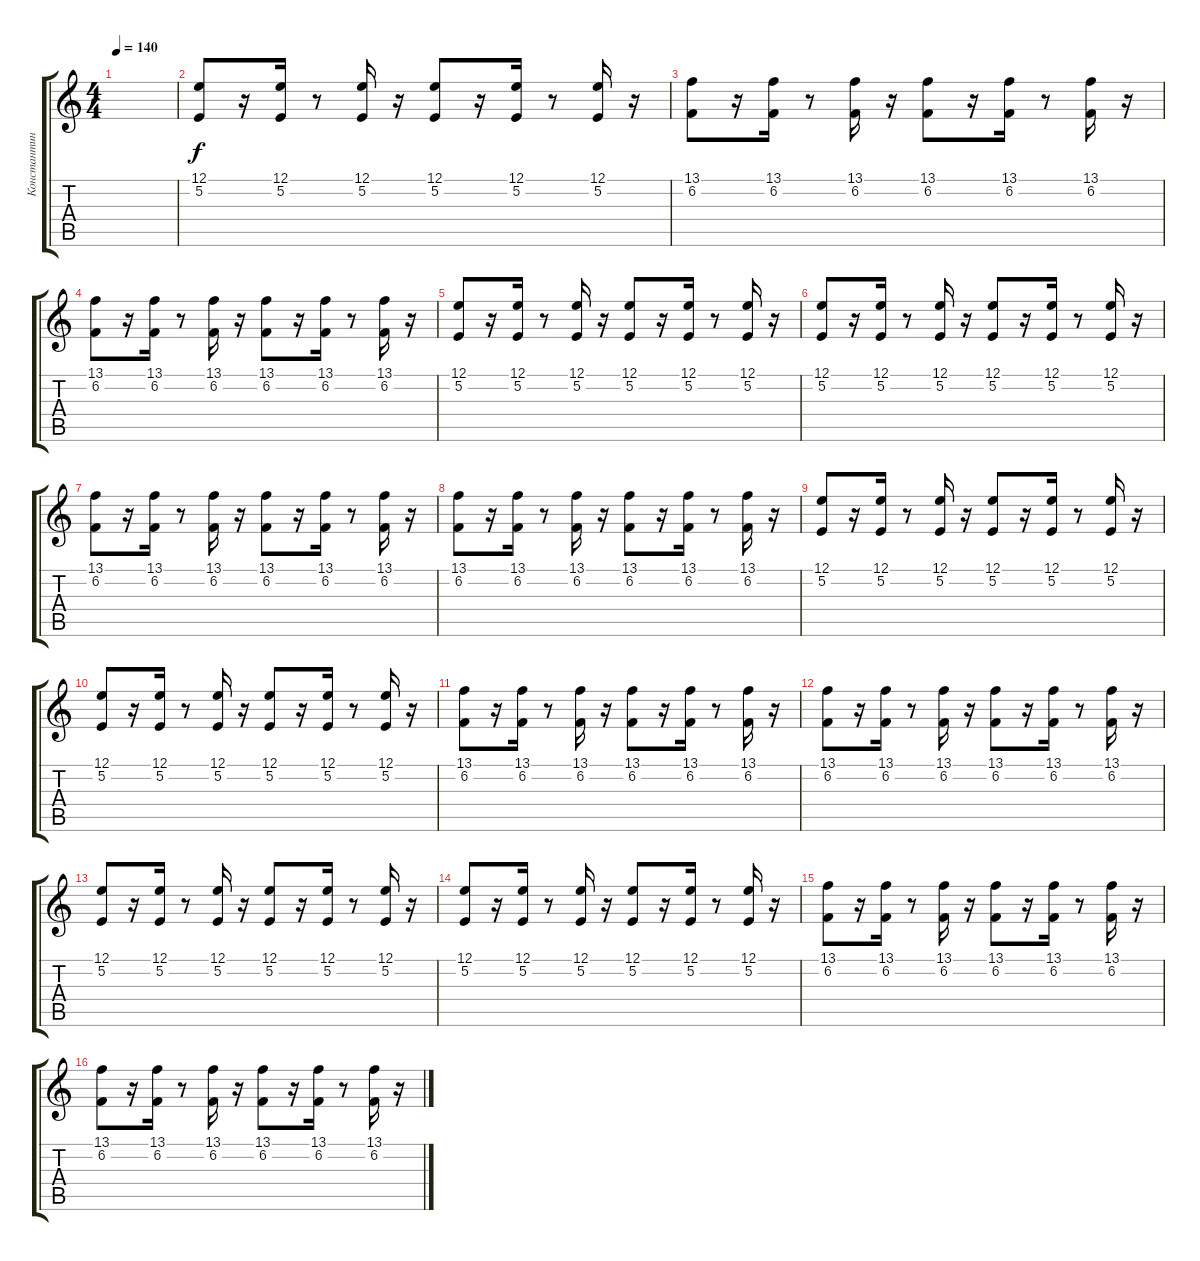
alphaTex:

\track ("Константин Бекрев" "Константин") {instrument tremolostrings}
\staff {score tabs}
\tuning (E4 B3 G3 D3 A2 E2) {hide}
\ts (4 4)
\tempo 140
\clef g2
\ks c
|
(12.1 5.2).8 r.16 (12.1 5.2).16 r.8 (12.1 5.2).16 r.16 (12.1 5.2).8 r.16 (12.1 5.2).16 r.8 (12.1 5.2).16 r.16 |
(13.1 6.2).8 r.16 (13.1 6.2).16 r.8 (13.1 6.2).16 r.16 (13.1 6.2).8 r.16 (13.1 6.2).16 r.8 (13.1 6.2).16 r.16 |
(13.1 6.2).8 r.16 (13.1 6.2).16 r.8 (13.1 6.2).16 r.16 (13.1 6.2).8 r.16 (13.1 6.2).16 r.8 (13.1 6.2).16 r.16 |
(12.1 5.2).8 r.16 (12.1 5.2).16 r.8 (12.1 5.2).16 r.16 (12.1 5.2).8 r.16 (12.1 5.2).16 r.8 (12.1 5.2).16 r.16 |
(12.1 5.2).8 r.16 (12.1 5.2).16 r.8 (12.1 5.2).16 r.16 (12.1 5.2).8 r.16 (12.1 5.2).16 r.8 (12.1 5.2).16 r.16 |
(13.1 6.2).8 r.16 (13.1 6.2).16 r.8 (13.1 6.2).16 r.16 (13.1 6.2).8 r.16 (13.1 6.2).16 r.8 (13.1 6.2).16 r.16 |
(13.1 6.2).8 r.16 (13.1 6.2).16 r.8 (13.1 6.2).16 r.16 (13.1 6.2).8 r.16 (13.1 6.2).16 r.8 (13.1 6.2).16 r.16 |
(12.1 5.2).8 r.16 (12.1 5.2).16 r.8 (12.1 5.2).16 r.16 (12.1 5.2).8 r.16 (12.1 5.2).16 r.8 (12.1 5.2).16 r.16 |
(12.1 5.2).8 r.16 (12.1 5.2).16 r.8 (12.1 5.2).16 r.16 (12.1 5.2).8 r.16 (12.1 5.2).16 r.8 (12.1 5.2).16 r.16 |
(13.1 6.2).8 r.16 (13.1 6.2).16 r.8 (13.1 6.2).16 r.16 (13.1 6.2).8 r.16 (13.1 6.2).16 r.8 (13.1 6.2).16 r.16 |
(13.1 6.2).8 r.16 (13.1 6.2).16 r.8 (13.1 6.2).16 r.16 (13.1 6.2).8 r.16 (13.1 6.2).16 r.8 (13.1 6.2).16 r.16 |
(12.1 5.2).8 r.16 (12.1 5.2).16 r.8 (12.1 5.2).16 r.16 (12.1 5.2).8 r.16 (12.1 5.2).16 r.8 (12.1 5.2).16 r.16 |
(12.1 5.2).8 r.16 (12.1 5.2).16 r.8 (12.1 5.2).16 r.16 (12.1 5.2).8 r.16 (12.1 5.2).16 r.8 (12.1 5.2).16 r.16 |
(13.1 6.2).8 r.16 (13.1 6.2).16 r.8 (13.1 6.2).16 r.16 (13.1 6.2).8 r.16 (13.1 6.2).16 r.8 (13.1 6.2).16 r.16 |
(13.1 6.2).8 r.16 (13.1 6.2).16 r.8 (13.1 6.2).16 r.16 (13.1 6.2).8 r.16 (13.1 6.2).16 r.8 (13.1 6.2).16 r.16
